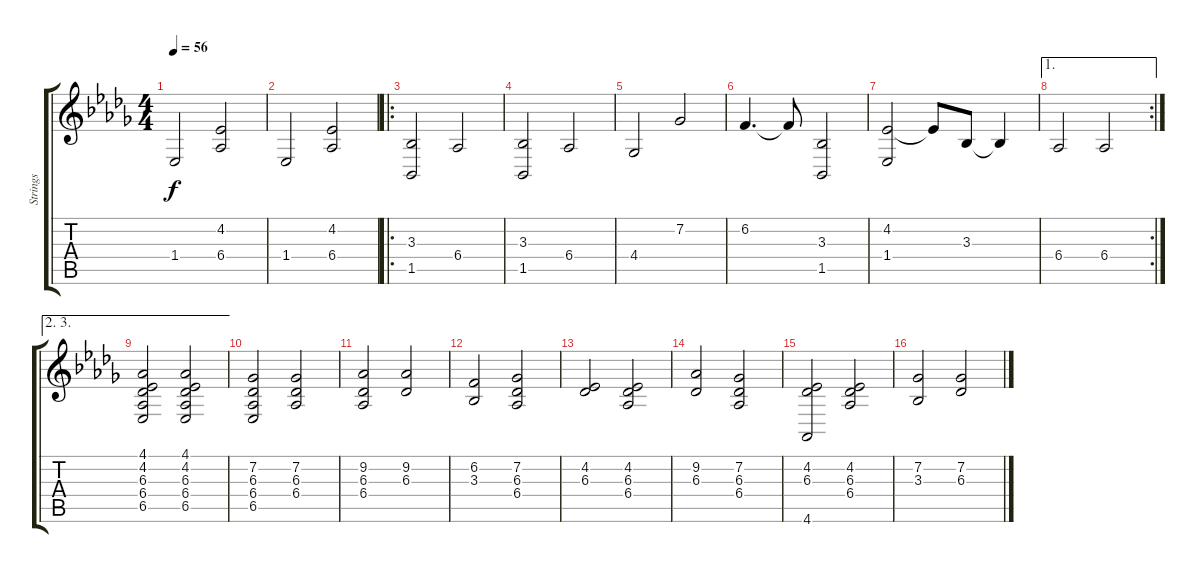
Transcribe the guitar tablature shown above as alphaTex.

\track ("Strings" "Strings") {instrument synthstrings1}
\staff {score tabs}
\tuning (E4 B3 G3 D3 A2 E2) {hide}
\ts (4 4)
\tempo 56
\clef g2
\ks bbminor
1.4.2{dy f instrument synthstrings1} (4.2 6.4).2 |
1.4.2 (4.2 6.4).2 |
\ro
(3.3 1.5).2 6.4.2 |
(3.3 1.5).2 6.4.2 |
4.4.2 7.2.2 |
6.2.4{d} 6.2{t}.8 (3.3 1.5).2 |
(4.2 1.4).2 4.2{t}.8 3.3.8 3.3{t}.4 |
\ae 1
\rc 2
6.4.2 6.4.2 |
\ae (2 3)
(4.1 4.2 6.3 6.4 6.5).2 (4.1 4.2 6.3 6.4 6.5).2 |
(7.2 6.3 6.4 6.5).2 (7.2 6.3 6.4).2 |
(9.2 6.3 6.4).2 (9.2 6.3).2 |
(6.2 3.3).2 (7.2 6.3 6.4).2 |
(4.2 6.3).2 (4.2 6.3 6.4).2 |
(9.2 6.3).2 (7.2 6.3 6.4).2 |
(4.2 6.3 4.6).2 (4.2 6.3 6.4).2 |
(7.2 3.3).2 (7.2 6.3).2
